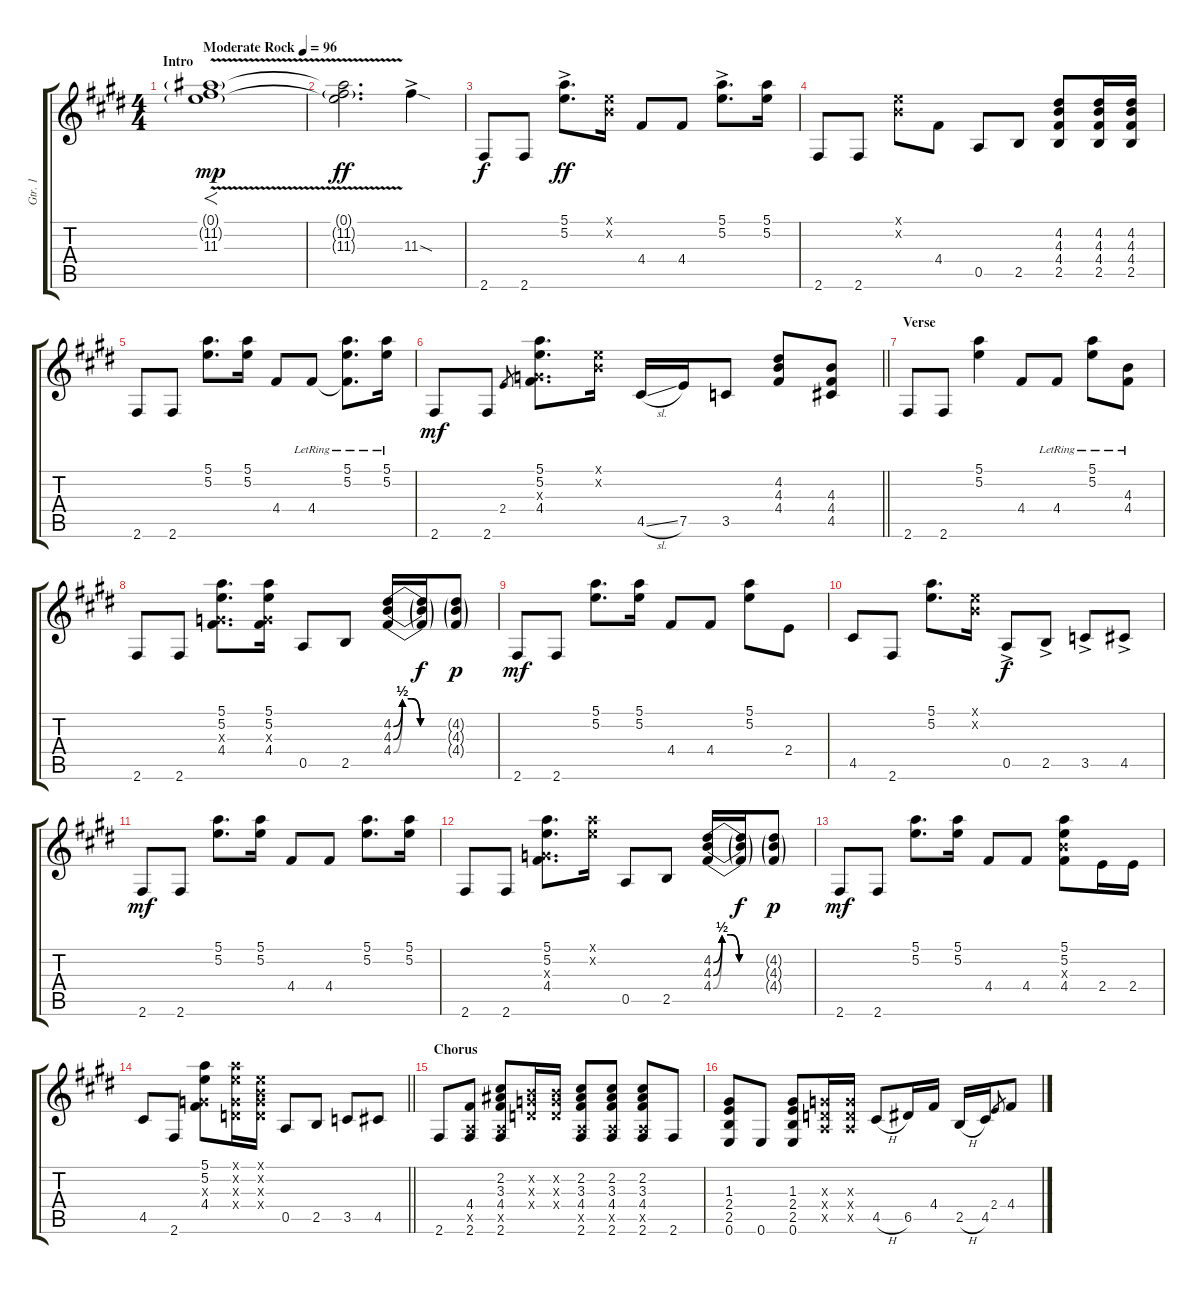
\track ("Gtr. 1" "Gtr. 1") {instrument overdrivenguitar}
\staff {score tabs}
\tuning (E4 B3 G3 D3 A2 E2) {hide}
\ts (4 4)
\section ("" "Intro")
\tempo (96 "Moderate Rock")
\clef g2
\ks e
(0.1{g} 11.2{v g} 11.3).1{f dy mp instrument overdrivenguitar} |
(0.1{t} 11.2{t} 11.3{g}).2{d dy ff} 11.3{sod ac}.4 |
2.6.8{dy f} 2.6.8 (5.1 5.2{ac}).8{d dy ff} (0.1{x} 0.2{x}).16 4.4.8 4.4.8 (5.1{ac} 5.2).8{d} (5.1 5.2).16 |
2.6.8 2.6.8 (0.1{x} 0.2{x}).8 4.4.8 0.5.8 2.5.8 (4.2 4.3 4.4 2.5).8 (4.2 4.3 4.4 2.5).16 (4.2 4.3 4.4 2.5).16 |
2.6.8 2.6.8 (5.1 5.2).8{d} (5.1 5.2).16 4.4.8 4.4{lr}.8 (5.1{lr} 5.2{lr} 4.4{t}).8{d} (5.1{lr} 5.2{lr}).16 |
\barLineRight lightlight
2.6.8{dy mf} 2.6.8 2.4.8{gr} (5.1 5.2 0.3{x} 4.4).8{d} (0.1{x} 0.2{x}).16 4.5{sl}.16 7.5.16 3.5.8 (4.2 4.3 4.4).8 (4.3 4.4 4.5).8 |
\section ("" "Verse")
2.6.8 2.6.8 (5.1 5.2).4 4.4.8 4.4{lr}.8 (5.1{lr} 5.2{lr}).8 (4.3{lr} 4.4{lr}).8 |
2.6.8 2.6.8 (5.1 5.2 0.3{x} 4.4).8{d} (5.1 5.2 0.3{x} 4.4).16 0.5.8 2.5.8 (4.2{be (custom 0 0 10 2 20 2 30 0 60 0)} 4.3{be (custom 0 0 10 2 20 2 30 0 60 0)} 4.4{be (custom 0 0 10 2 20 2 30 0 60 0)}).16 (4.2{t} 4.3{t} 4.4{t}).16{dy f} (4.2{g} 4.3{g} 4.4{g}).8{dy p} |
2.6.8{dy mf} 2.6.8 (5.1 5.2).8{d} (5.1 5.2).16 4.4.8 4.4.8 (5.1 5.2).8 2.4.8 |
4.5.8 2.6.8 (5.1 5.2).8{d} (0.1{x} 0.2{x}).16 0.5{ac}.8{dy f} 2.5{ac}.8 3.5{ac}.8 4.5{ac}.8 |
2.6.8{dy mf} 2.6.8 (5.1 5.2).8{d} (5.1 5.2).16 4.4.8 4.4.8 (5.1 5.2).8{d} (5.1 5.2).16 |
2.6.8 2.6.8 (5.1 5.2 0.3{x} 4.4).8{d} (5.1{x} 5.2{x}).16 0.5.8 2.5.8 (4.2{be (custom 0 0 10 2 20 2 30 0 60 0)} 4.3{be (custom 0 0 10 2 20 2 30 0 60 0)} 4.4{be (custom 0 0 10 2 20 2 30 0 60 0)}).16 (4.2{t} 4.3{t} 4.4{t}).16{dy f} (4.2{g} 4.3{g} 4.4{g}).8{dy p} |
2.6.8{dy mf} 2.6.8 (5.1 5.2).8{d} (5.1 5.2).16 4.4.8 4.4.8 (5.1 5.2 4.3{x} 4.4).8 2.4.16 2.4.16 |
\barLineRight lightlight
4.5.8 2.6.8 (5.1 5.2 0.3{x} 4.4).8 (5.1{x} 5.2{x} 0.3{x} 0.4{x}).16 (0.1{x} 0.2{x} 0.3{x} 0.4{x}).16 0.5.8 2.5.8 3.5.8 4.5.8 |
\section ("" "Chorus")
2.6.8 (4.4 0.5{x} 2.6).8 (2.2 3.3 4.4 0.5{x} 2.6).8 (0.2{x} 0.3{x} 0.4{x}).16 (0.2{x} 0.3{x} 0.4{x}).16 (2.2 3.3 4.4 0.5{x} 2.6).8 (2.2 3.3 4.4 0.5{x} 2.6).8 (2.2 3.3 4.4 0.5{x} 2.6).8 2.6.8 |
(1.3 2.4 2.5 0.6).8 0.6.8 (1.3 2.4 2.5 0.6).8 (0.3{x} 0.4{x} 0.5{x}).16 (0.3{x} 0.4{x} 0.5{x}).16 4.5{h}.8 6.5.16 4.4.16 2.5{h}.16 4.5.16 2.4.8{gr} 4.4.8
